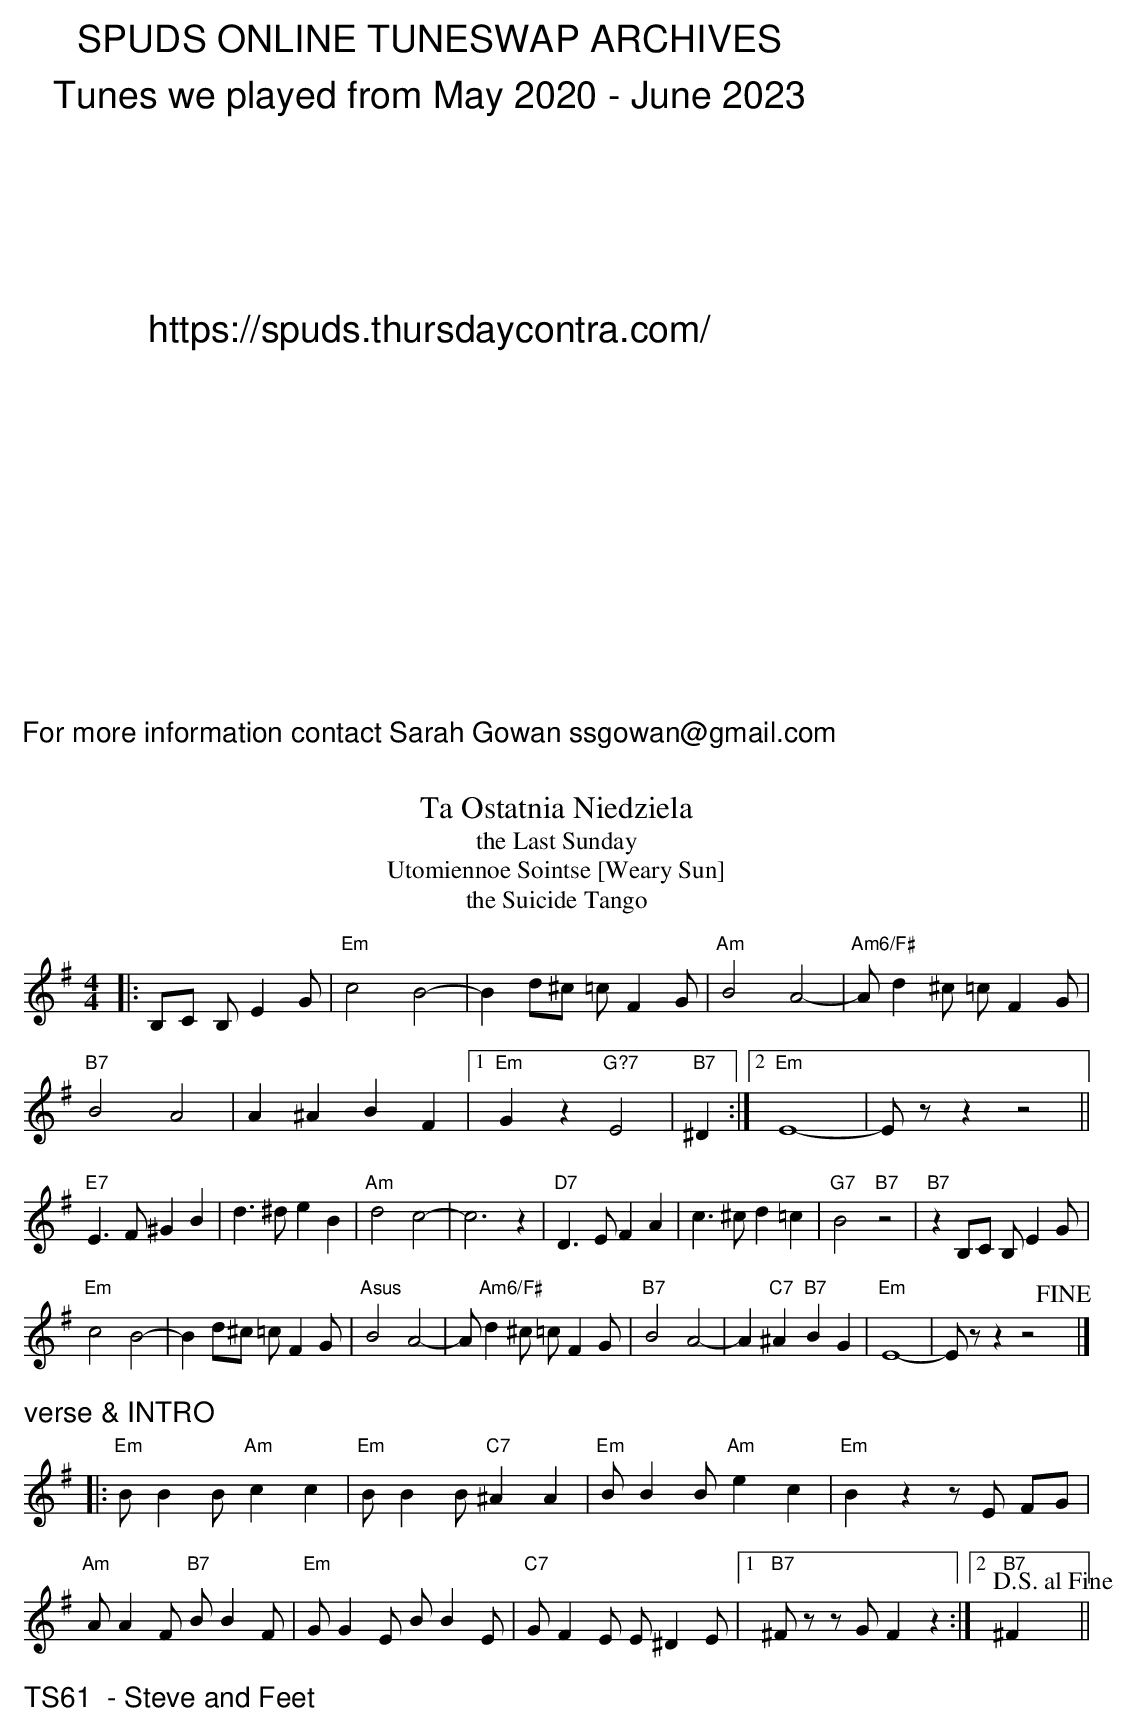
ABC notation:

X:1
T:Ta Ostatnia Niedziela
T:the Last Sunday
T:Utomiennoe Sointse [Weary Sun]
T:the Suicide Tango
M:4/4
L:1/8
K:G
|:B,C B,E2G|"Em"c4B4-|B2d^c =cF2G|"Am"B4A4-|"Am6/F#"Ad2^c =cF2G|
"B7"B4A4|A2^A2B2F2|1"Em"G2z2"G?7"E4|"B7"^D2:|2"Em"E8-|Ezz2z4||
"E7"E3F^G2B2|d3^de2B2|"Am"d4c4-|c6z2|\
"D7"D3EF2A2|c3^cd2=c2|"G7"B4"B7"z4|"B7"z2B,C B,E2G|
"Em"c4B4-|B2d^c =cF2G|"Asus"B4A4-|A"Am6/F#"d2^c =cF2G|\
"B7"B4A4-|A2"C7"^A2"B7"B2G2|"Em"E8-|Ezz2z4!fine!y|]
%%text verse & INTRO
|:"Em"BB2B"Am"c2c2|"Em"BB2B"C7"^A2A2|"Em"BB2B"Am"e2c2|"Em"B2z2zE FG|
"Am"AA2F "B7"BB2F|"Em"GG2E BB2E|"C7"GF2E E^D2E|1"B7"^Fz zGF2z2:|2"B7"^F2!D.S.alfine!yy||
